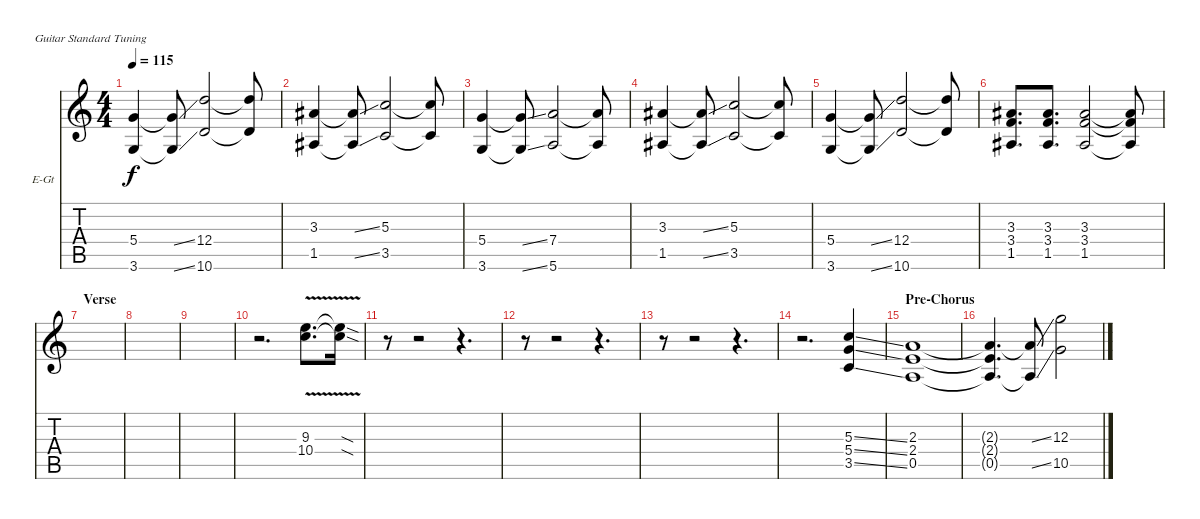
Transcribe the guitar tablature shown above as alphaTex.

\defaultSystemsLayout 4
\bracketExtendMode nobrackets
\firstSystemTrackNameOrientation horizontal
\otherSystemsTrackNameOrientation horizontal
\track ("Stone Gossard (Drive)" "E-Gt") {instrument overdrivenguitar}
\staff {score tabs}
\tuning (E4 B3 G3 D3 A2 E2)
\ts (4 4)
\tempo 115
\clef g2
\ks c
(5.4 3.6).4{dy f} (5.4{ss t} 3.6{ss t}).8 (12.4 10.6).2 (12.4{t} 10.6{t}).8 |
(3.3 1.5).4 (3.3{ss t} 1.5{ss t}).8 (5.3 3.5).2 (5.3{t} 3.5{t}).8 |
(5.4 3.6).4 (5.4{ss t} 3.6{ss t}).8 (7.4 5.6).2 (7.4{t} 5.6{t}).8 |
(3.3 1.5).4 (3.3{ss t} 1.5{ss t}).8 (5.3 3.5).2 (5.3{t} 3.5{t}).8 |
(5.4 3.6).4 (5.4{ss t} 3.6{ss t}).8 (12.4 10.6).2 (12.4{t} 10.6{t}).8 |
(3.3 3.4 1.5).8{d} (3.3 3.4 1.5).8{d} (3.3 3.4 1.5).2 (3.3{t} 3.4{t} 1.5{t}).8 |
\section ("" "Verse")
|
|
|
r.2{d} (9.3 10.4{v}).8{d} (9.3{sod t} 10.4{v sod t}).16 |
r.8 r.2 r.4{d} |
r.8 r.2 r.4{d} |
r.8 r.2 r.4{d} |
r.2{d} (5.3{ss} 5.4{ss} 3.5{ss}).4 |
\section ("" "Pre-Chorus")
(2.3 2.4 0.5).1 |
(2.3{t} 2.4{t} 0.5{t}).4{d} (2.3{ss t} 0.5{ss t}).8 (12.3 10.5).2
